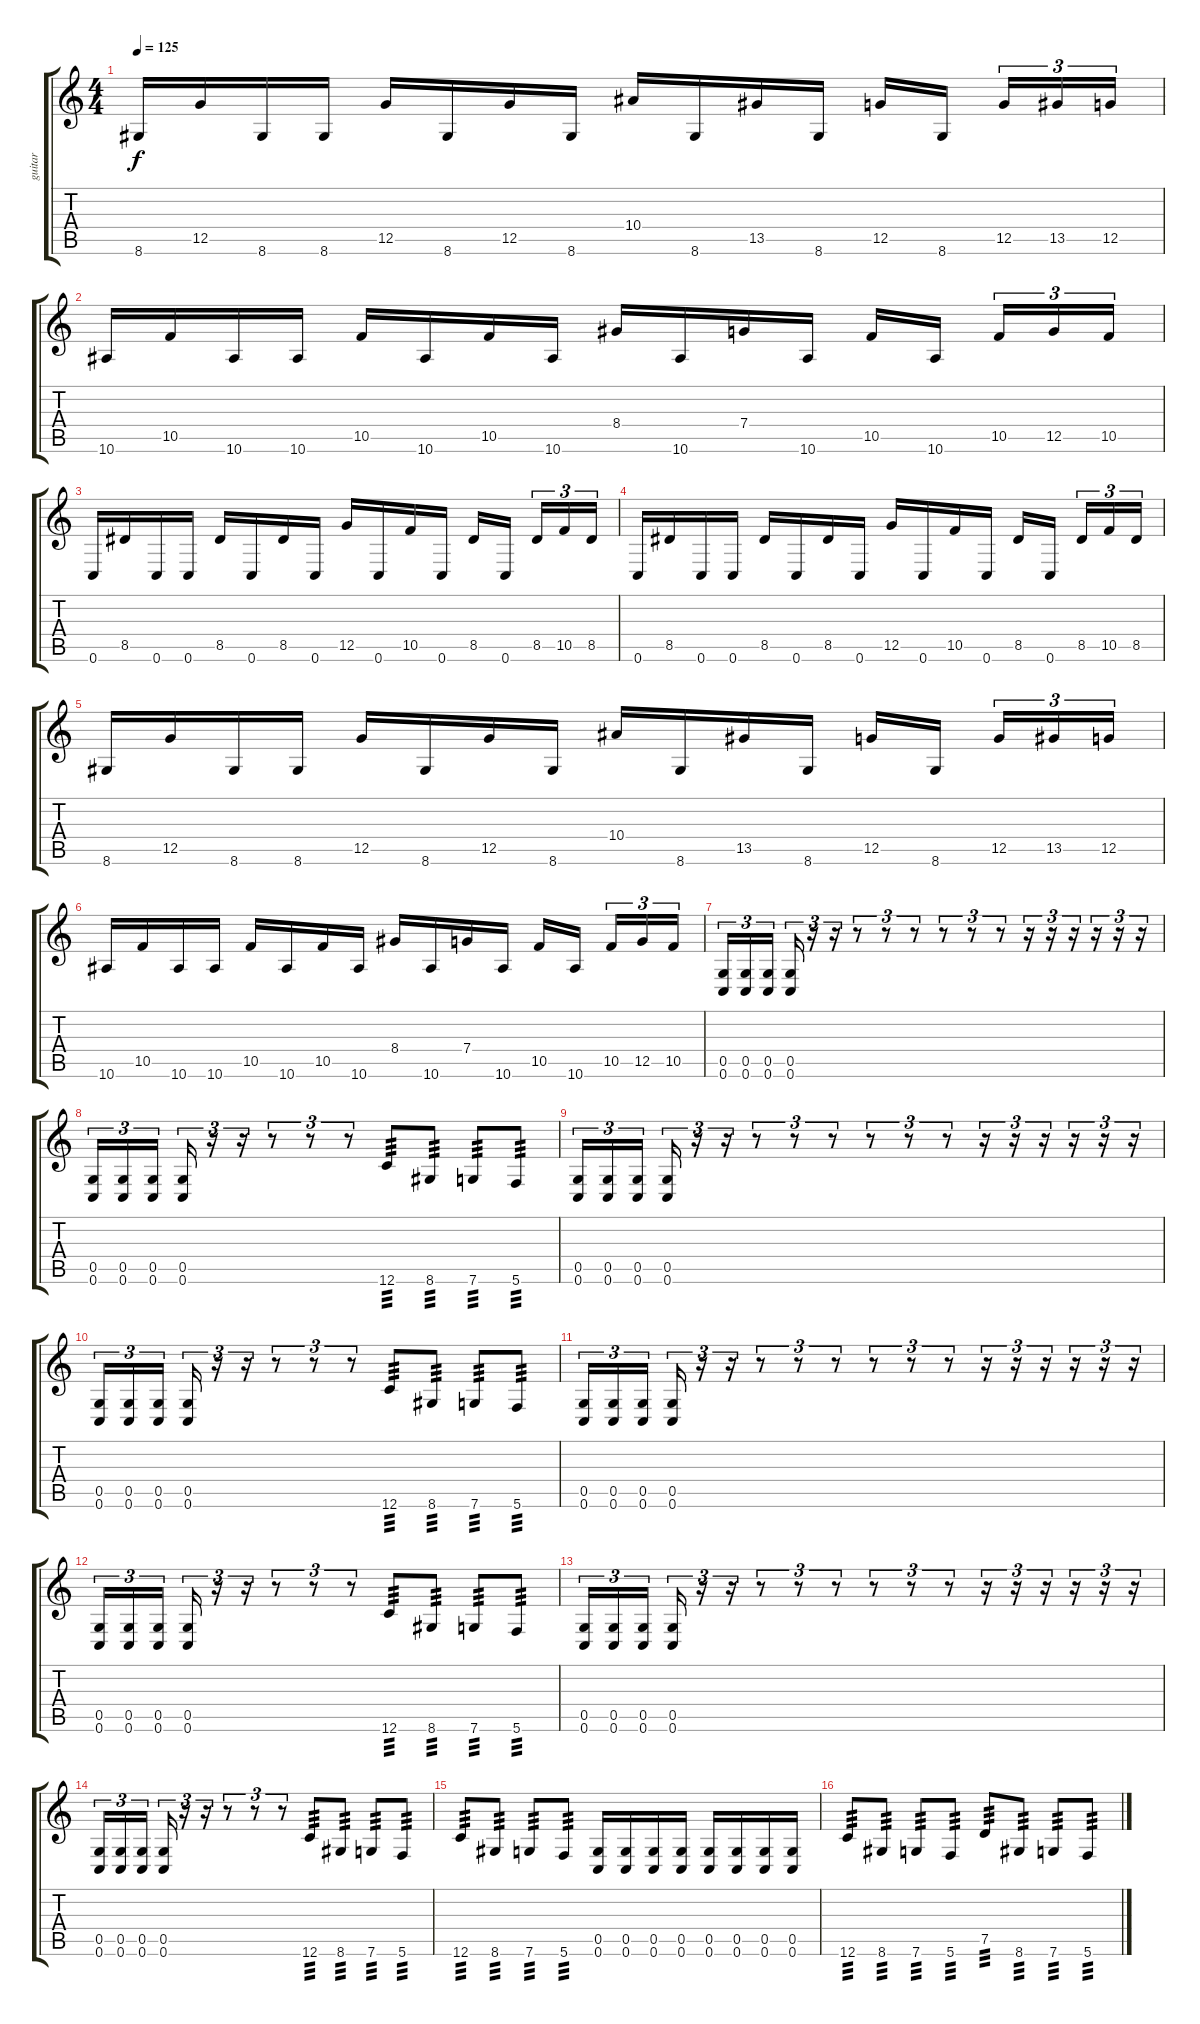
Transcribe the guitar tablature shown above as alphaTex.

\track ("guitar " "guitar ") {instrument distortionguitar}
\staff {score tabs}
\tuning (D4 A3 F3 C3 G2 C2) {hide}
\ts (4 4)
\tempo 125
\clef g2
\ks c
8.6.16{dy f} 12.5.16 8.6.16 8.6.16 12.5.16 8.6.16 12.5.16 8.6.16 10.4.16 8.6.16 13.5.16 8.6.16 12.5.16 8.6.16{beam splitsecondary} 12.5.16{tu (3 2)} 13.5.16{tu (3 2)} 12.5.16{tu (3 2)} |
10.6.16 10.5.16 10.6.16 10.6.16 10.5.16 10.6.16 10.5.16 10.6.16 8.4.16 10.6.16 7.4.16 10.6.16 10.5.16 10.6.16{beam splitsecondary} 10.5.16{tu (3 2)} 12.5.16{tu (3 2)} 10.5.16{tu (3 2)} |
0.6.16 8.5.16 0.6.16 0.6.16 8.5.16 0.6.16 8.5.16 0.6.16 12.5.16 0.6.16 10.5.16 0.6.16 8.5.16 0.6.16{beam splitsecondary} 8.5.16{tu (3 2)} 10.5.16{tu (3 2)} 8.5.16{tu (3 2)} |
0.6.16 8.5.16 0.6.16 0.6.16 8.5.16 0.6.16 8.5.16 0.6.16 12.5.16 0.6.16 10.5.16 0.6.16 8.5.16 0.6.16{beam splitsecondary} 8.5.16{tu (3 2)} 10.5.16{tu (3 2)} 8.5.16{tu (3 2)} |
8.6.16 12.5.16 8.6.16 8.6.16 12.5.16 8.6.16 12.5.16 8.6.16 10.4.16 8.6.16 13.5.16 8.6.16 12.5.16 8.6.16{beam splitsecondary} 12.5.16{tu (3 2)} 13.5.16{tu (3 2)} 12.5.16{tu (3 2)} |
10.6.16 10.5.16 10.6.16 10.6.16 10.5.16 10.6.16 10.5.16 10.6.16 8.4.16 10.6.16 7.4.16 10.6.16 10.5.16 10.6.16{beam splitsecondary} 10.5.16{tu (3 2)} 12.5.16{tu (3 2)} 10.5.16{tu (3 2)} |
(0.5 0.6).16{tu (3 2)} (0.5 0.6).16{tu (3 2)} (0.5 0.6).16{tu (3 2) beam splitsecondary} (0.5 0.6).16{tu (3 2)} r.16{tu (3 2)} r.16{tu (3 2)} r.8{tu (3 2)} r.8{tu (3 2)} r.8{tu (3 2)} r.8{tu (3 2)} r.8{tu (3 2)} r.8{tu (3 2)} r.16{tu (3 2)} r.16{tu (3 2)} r.16{tu (3 2)} r.16{tu (3 2)} r.16{tu (3 2)} r.16{tu (3 2)} |
(0.5 0.6).16{tu (3 2)} (0.5 0.6).16{tu (3 2)} (0.5 0.6).16{tu (3 2) beam splitsecondary} (0.5 0.6).16{tu (3 2)} r.16{tu (3 2)} r.16{tu (3 2)} r.8{tu (3 2)} r.8{tu (3 2)} r.8{tu (3 2)} 12.6.8{tp 3} 8.6.8{tp 3} 7.6.8{tp 3} 5.6.8{tp 3} |
(0.5 0.6).16{tu (3 2)} (0.5 0.6).16{tu (3 2)} (0.5 0.6).16{tu (3 2) beam splitsecondary} (0.5 0.6).16{tu (3 2)} r.16{tu (3 2)} r.16{tu (3 2)} r.8{tu (3 2)} r.8{tu (3 2)} r.8{tu (3 2)} r.8{tu (3 2)} r.8{tu (3 2)} r.8{tu (3 2)} r.16{tu (3 2)} r.16{tu (3 2)} r.16{tu (3 2)} r.16{tu (3 2)} r.16{tu (3 2)} r.16{tu (3 2)} |
(0.5 0.6).16{tu (3 2)} (0.5 0.6).16{tu (3 2)} (0.5 0.6).16{tu (3 2) beam splitsecondary} (0.5 0.6).16{tu (3 2)} r.16{tu (3 2)} r.16{tu (3 2)} r.8{tu (3 2)} r.8{tu (3 2)} r.8{tu (3 2)} 12.6.8{tp 3} 8.6.8{tp 3} 7.6.8{tp 3} 5.6.8{tp 3} |
(0.5 0.6).16{tu (3 2)} (0.5 0.6).16{tu (3 2)} (0.5 0.6).16{tu (3 2) beam splitsecondary} (0.5 0.6).16{tu (3 2)} r.16{tu (3 2)} r.16{tu (3 2)} r.8{tu (3 2)} r.8{tu (3 2)} r.8{tu (3 2)} r.8{tu (3 2)} r.8{tu (3 2)} r.8{tu (3 2)} r.16{tu (3 2)} r.16{tu (3 2)} r.16{tu (3 2)} r.16{tu (3 2)} r.16{tu (3 2)} r.16{tu (3 2)} |
(0.5 0.6).16{tu (3 2)} (0.5 0.6).16{tu (3 2)} (0.5 0.6).16{tu (3 2) beam splitsecondary} (0.5 0.6).16{tu (3 2)} r.16{tu (3 2)} r.16{tu (3 2)} r.8{tu (3 2)} r.8{tu (3 2)} r.8{tu (3 2)} 12.6.8{tp 3} 8.6.8{tp 3} 7.6.8{tp 3} 5.6.8{tp 3} |
(0.5 0.6).16{tu (3 2)} (0.5 0.6).16{tu (3 2)} (0.5 0.6).16{tu (3 2) beam splitsecondary} (0.5 0.6).16{tu (3 2)} r.16{tu (3 2)} r.16{tu (3 2)} r.8{tu (3 2)} r.8{tu (3 2)} r.8{tu (3 2)} r.8{tu (3 2)} r.8{tu (3 2)} r.8{tu (3 2)} r.16{tu (3 2)} r.16{tu (3 2)} r.16{tu (3 2)} r.16{tu (3 2)} r.16{tu (3 2)} r.16{tu (3 2)} |
(0.5 0.6).16{tu (3 2)} (0.5 0.6).16{tu (3 2)} (0.5 0.6).16{tu (3 2) beam splitsecondary} (0.5 0.6).16{tu (3 2)} r.16{tu (3 2)} r.16{tu (3 2)} r.8{tu (3 2)} r.8{tu (3 2)} r.8{tu (3 2)} 12.6.8{tp 3} 8.6.8{tp 3} 7.6.8{tp 3} 5.6.8{tp 3} |
12.6.8{tp 3} 8.6.8{tp 3} 7.6.8{tp 3} 5.6.8{tp 3} (0.5 0.6).16 (0.5 0.6).16 (0.5 0.6).16 (0.5 0.6).16 (0.5 0.6).16 (0.5 0.6).16 (0.5 0.6).16 (0.5 0.6).16 |
12.6.8{tp 3} 8.6.8{tp 3} 7.6.8{tp 3} 5.6.8{tp 3} 7.5.8{tp 3} 8.6.8{tp 3} 7.6.8{tp 3} 5.6.8{tp 3}
